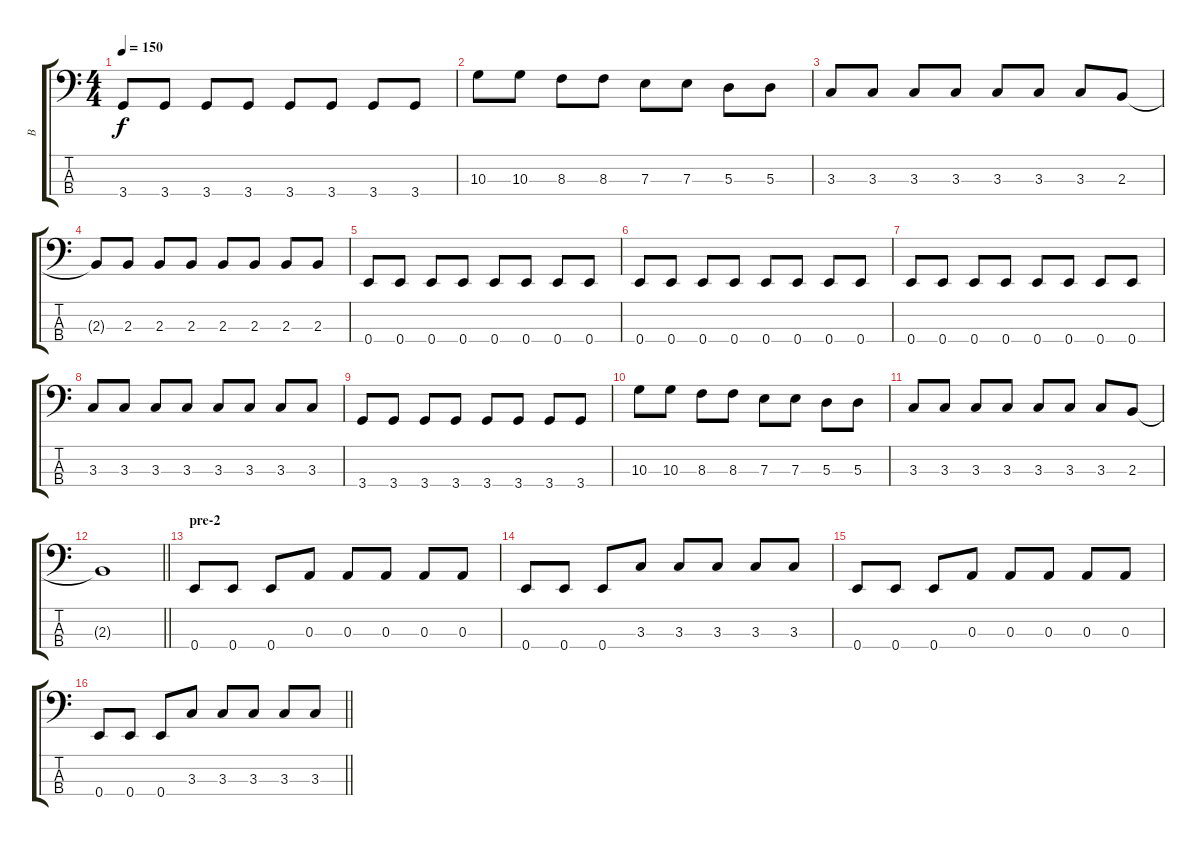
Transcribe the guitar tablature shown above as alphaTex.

\track ("B" "B") {instrument electricbassfinger}
\staff {score tabs}
\tuning (G2 D2 A1 E1) {hide}
\ts (4 4)
\tempo 150
\clef f4
\ks c
3.4.8{dy f} 3.4.8 3.4.8 3.4.8 3.4.8 3.4.8 3.4.8 3.4.8 |
10.3.8 10.3.8 8.3.8 8.3.8 7.3.8 7.3.8 5.3.8 5.3.8 |
3.3.8 3.3.8 3.3.8 3.3.8 3.3.8 3.3.8 3.3.8 2.3.8 |
2.3{t}.8 2.3.8 2.3.8 2.3.8 2.3.8 2.3.8 2.3.8 2.3.8 |
0.4.8 0.4.8 0.4.8 0.4.8 0.4.8 0.4.8 0.4.8 0.4.8 |
0.4.8 0.4.8 0.4.8 0.4.8 0.4.8 0.4.8 0.4.8 0.4.8 |
0.4.8 0.4.8 0.4.8 0.4.8 0.4.8 0.4.8 0.4.8 0.4.8 |
3.3.8 3.3.8 3.3.8 3.3.8 3.3.8 3.3.8 3.3.8 3.3.8 |
3.4.8 3.4.8 3.4.8 3.4.8 3.4.8 3.4.8 3.4.8 3.4.8 |
10.3.8 10.3.8 8.3.8 8.3.8 7.3.8 7.3.8 5.3.8 5.3.8 |
3.3.8 3.3.8 3.3.8 3.3.8 3.3.8 3.3.8 3.3.8 2.3.8 |
\barLineRight lightlight
2.3{t}.1 |
\section ("" "pre-2")
0.4.8 0.4.8 0.4.8 0.3.8 0.3.8 0.3.8 0.3.8 0.3.8 |
0.4.8 0.4.8 0.4.8 3.3.8 3.3.8 3.3.8 3.3.8 3.3.8 |
0.4.8 0.4.8 0.4.8 0.3.8 0.3.8 0.3.8 0.3.8 0.3.8 |
\barLineRight lightlight
0.4.8 0.4.8 0.4.8 3.3.8 3.3.8 3.3.8 3.3.8 3.3.8
